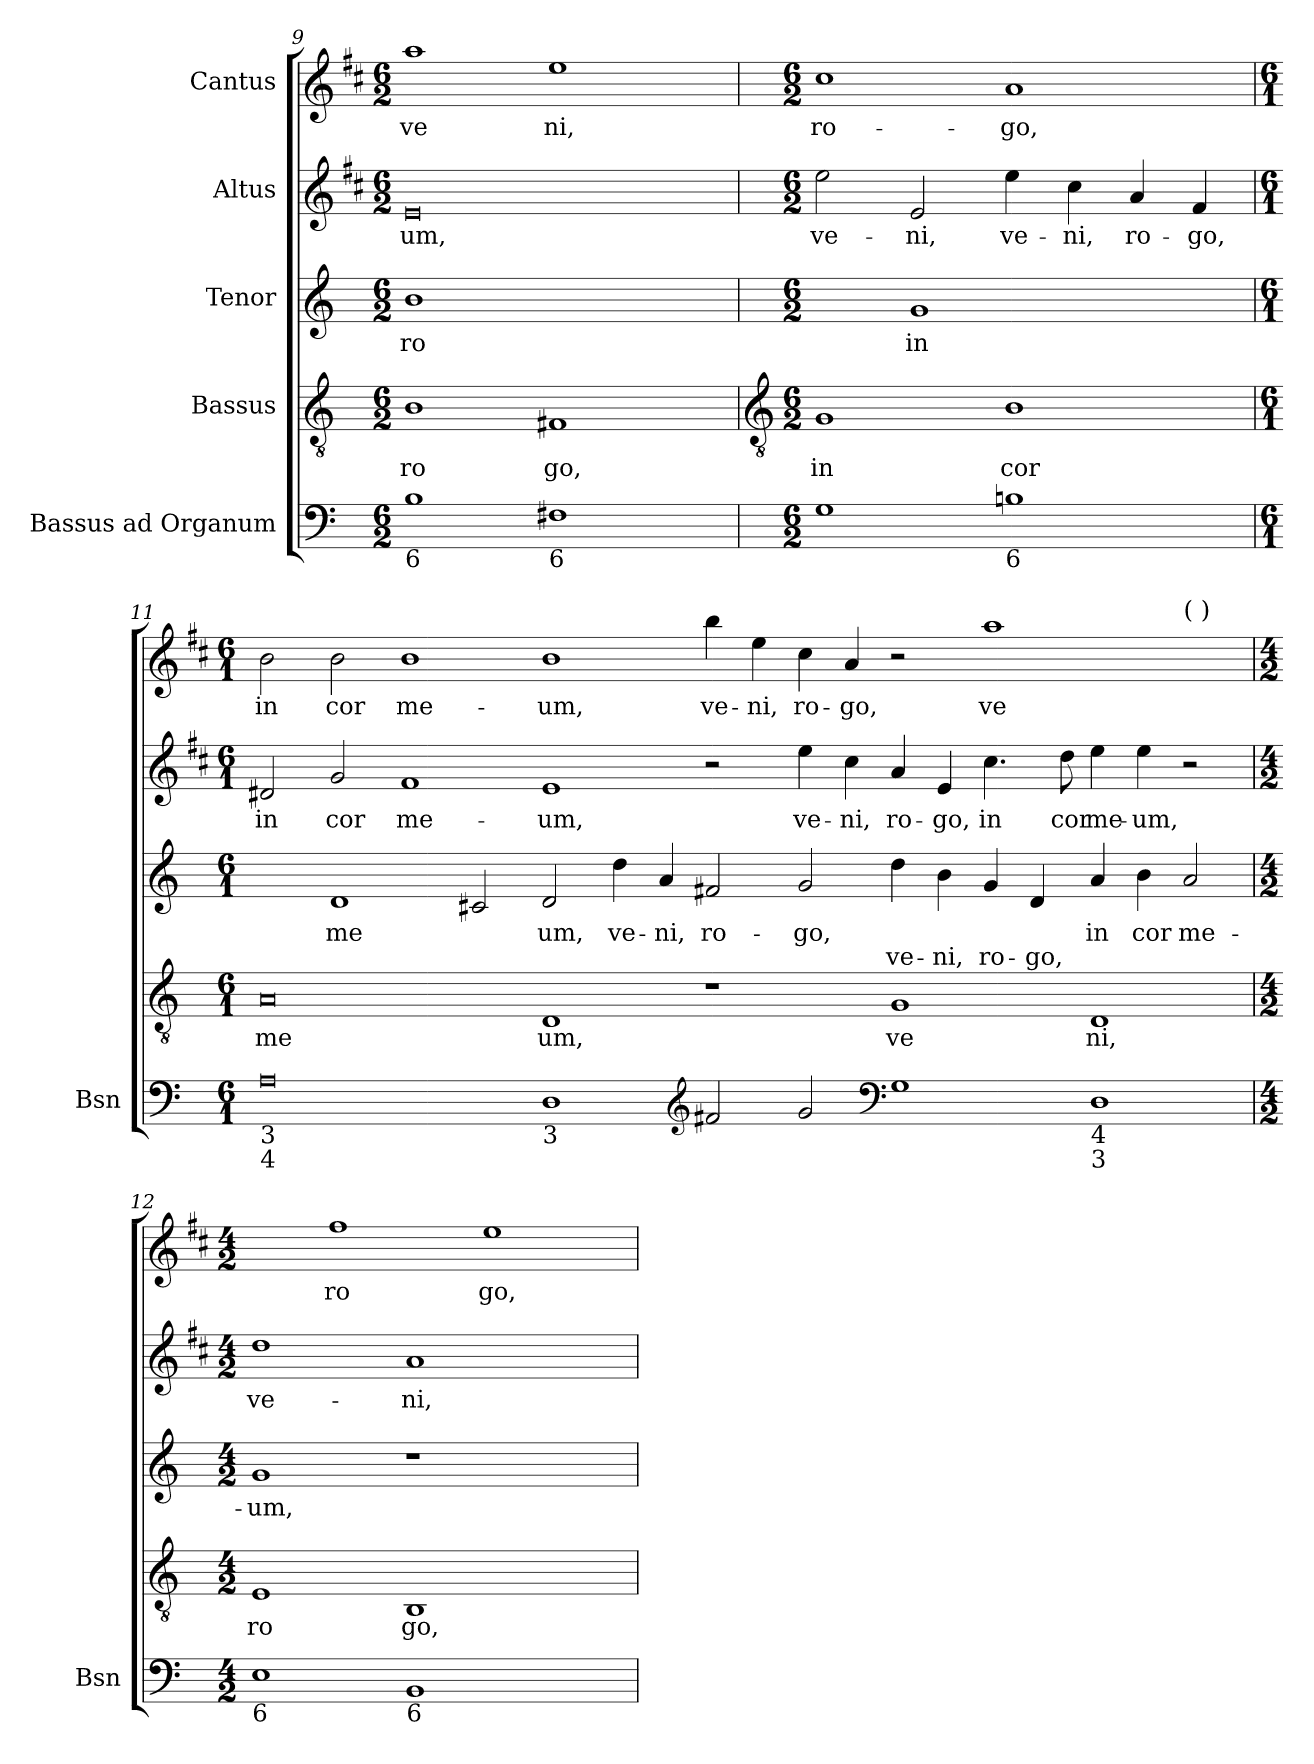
**kern	**kern	**text	**kern	**text	**text	**kern	**text	**kern	**text
*part5	*part4	*part4	*part3	*part3	*part3	*part2	*part2	*part1	*part1
*staff5	*staff4	*staff4	*staff3	*staff3	*staff3	*staff2	*staff2	*staff1	*staff1
*I"Bassus ad Organum	*I"Bassus	*	*I"Tenor	*	*	*I"Altus	*	*I"Cantus	*
*I'Bsn	*	*	*	*	*	*	*	*	*
*clefF4	*clefGv2	*	*clefG2	*	*	*clefG2	*	*clefG2	*
*	*	*	*	*	*	*ITrd1c2	*	*ITrd1c2	*
*k[]	*k[]	*	*k[]	*	*	*k[]	*	*k[]	*
*C:	*C:	*	*C:	*	*	*C:	*	*C:	*
*M6/2	*M6/2	*	*M6/2	*	*	*M6/2	*	*M6/2	*
=9	=9	=9	=9	=9	=9	=9	=9	=9	=9
!LO:TX:b:t=6	!	!	!	!	!	!	!	!	!
!	!	!LO:LY:b	!	!LO:LY:b	!	!	!LO:LY:b	!	!LO:LY:b
1B	1B	ro	1b	ro	.	0d	-um,	1gg	ve
!LO:TX:b:t=6	!	!	!	!	!	!	!	!	!
!	!	!LO:LY:b	!	!LO:LY:b	!	!	!	!	!LO:LY:b
1F#X	1F#X	go,	[2ayy	go,	.	.	.	1dd	ni,
.	.	.	2ryy	.	.	.	.	.	.
!!LO:LB:g=z
=10	=10	=10	=10	=10	=10	=10	=10	=10	=10
*	*clefGv2	*	*	*	*	*	*	*	*
*M6/2	*M6/2	*	*M6/2	*	*	*M6/2	*	*M6/2	*
!	!	!LO:LY:b	!	!	!	!	!LO:LY:b	!	!LO:LY:b
1G	1G	in	2ayy]	.	.	2dd	ve-	1b	ro-
!	!	!	!	!LO:LY:b	!	!	!LO:LY:b	!	!
.	.	.	1g	in	.	2d	-ni,	.	.
!LO:TX:b:t=6	!	!	!	!	!	!	!	!	!
!	!	!LO:LY:b	!	!	!	!	!LO:LY:b	!	!LO:LY:b
1Bn	1B	cor	.	.	.	4dd	ve-	1g	-go,
!	!	!	!	!	!	!	!LO:LY:b	!	!
.	.	.	.	.	.	4b	-ni,	.	.
!	!	!	!	!LO:LY:b	!	!	!LO:LY:b	!	!
.	.	.	[2eyy	cor	.	4g	ro-	.	.
!	!	!	!	!	!	!	!LO:LY:b	!	!
.	.	.	.	.	.	4e	-go,	.	.
=11	=11	=11	=11	=11	=11	=11	=11	=11	=11
*M6/1	*M6/1	*	*M6/1	*	*	*M6/1	*	*M6/1	*
!LO:TX:b:t=3	!	!	!	!	!	!	!	!	!
!LO:TX:b:t=4	!	!	!	!	!	!	!	!	!
!	!	!LO:LY:b	!	!	!	!	!LO:LY:b	!	!LO:LY:b
0A	0A	me	2eyy]	.	.	2c#X	in	2a	in
!	!	!	!	!LO:LY:b	!	!	!LO:LY:b	!	!LO:LY:b
.	.	.	1d	me	.	2f	cor	2a	cor
!	!	!	!	!	!	!	!LO:LY:b	!	!LO:LY:b
.	.	.	.	.	.	1e	me-	1a	me-
.	.	.	2c#X	.	.	.	.	.	.
!LO:TX:b:t=3	!	!	!	!	!	!	!	!	!
!	!	!LO:LY:b	!	!LO:LY:b	!	!	!LO:LY:b	!	!LO:LY:b
1D	1D	um,	2d	um,	.	1d	-um,	1a	-um,
!	!	!	!	!LO:LY:b	!	!	!	!	!
.	.	.	4dd	ve-	.	.	.	.	.
!	!	!	!	!LO:LY:b	!	!	!	!	!
.	.	.	4a	-ni,	.	.	.	.	.
*clefG2	*	*	*	*	*	*	*	*	*
!	!	!	!	!LO:LY:b	!	!	!	!	!LO:LY:b
2f#X	1r	.	2f#X	ro-	.	2r	.	4aa	ve-
!	!	!	!	!	!	!	!	!	!LO:LY:b
.	.	.	.	.	.	.	.	4dd	-ni,
!	!	!	!	!LO:LY:b	!	!	!LO:LY:b	!	!LO:LY:b
2g	.	.	2g	-go,	.	4dd	ve-	4b	ro-
!	!	!	!	!	!	!	!LO:LY:b	!	!LO:LY:b
.	.	.	.	.	.	4b	-ni,	4g	-go,
*clefF4	*	*	*	*	*	*	*	*	*
!	!	!LO:LY:b	!	!	!LO:LY:b	!	!LO:LY:b	!	!
1G	1G	ve	4dd	.	ve-	4g	ro-	2r	.
!	!	!	!	!	!LO:LY:b	!	!LO:LY:b	!	!
.	.	.	4b	.	-ni,	4d	-go,	.	.
!	!	!	!	!	!LO:LY:b	!	!LO:LY:b	!	!LO:LY:b
.	.	.	4g	.	ro-	4.b	in	1gg	ve
!	!	!	!	!	!LO:LY:b	!	!	!	!
.	.	.	4d	.	-go,	.	.	.	.
!	!	!	!	!	!	!	!LO:LY:b	!	!
.	.	.	.	.	.	8cc	cor	.	.
!LO:TX:b:t=4	!	!	!	!	!	!	!	!	!
!LO:TX:b:t=3	!	!	!	!	!	!	!	!	!
!	!	!LO:LY:b	!	!LO:LY:b	!	!	!LO:LY:b	!	!
1D	1D	ni,	4a	in	.	4dd	me-	.	.
!	!	!	!	!LO:LY:b	!	!	!LO:LY:b	!	!
.	.	.	4b	cor	.	4dd	-um,	.	.
!	!	!	!	!	!	!	!	!LO:TX:a:t=(  )	!
!	!	!	!	!LO:LY:b	!	!	!	!	!LO:LY:b
.	.	.	2a	me-	.	2r	.	[2ffyy	ni,
=12	=12	=12	=12	=12	=12	=12	=12	=12	=12
*M4/2	*M4/2	*	*M4/2	*	*	*M4/2	*	*M4/2	*
!LO:TX:b:t=6	!	!	!	!	!	!	!	!	!
!	!	!LO:LY:b	!	!LO:LY:b	!	!	!LO:LY:b	!	!
1E	1E	ro	1g	-um,	.	1cc	ve-	2ffyy]	.
!	!	!	!	!	!	!	!	!	!LO:LY:b
.	.	.	.	.	.	.	.	1ee	ro
!LO:TX:b:t=6	!	!	!	!	!	!	!	!	!
!	!	!LO:LY:b	!	!	!	!	!LO:LY:b	!	!
1BB	1BB	go,	1r	.	.	1g	-ni,	.	.
!	!	!	!	!	!	!	!	!	!LO:LY:b
.	.	.	.	.	.	.	.	1dd	go,
2ryy	2ryy	.	2ryy	.	.	2ryy	.	.	.
=	=	=	=	=	=	=	=	=	=
*-	*-	*-	*-	*-	*-	*-	*-	*-	*-
